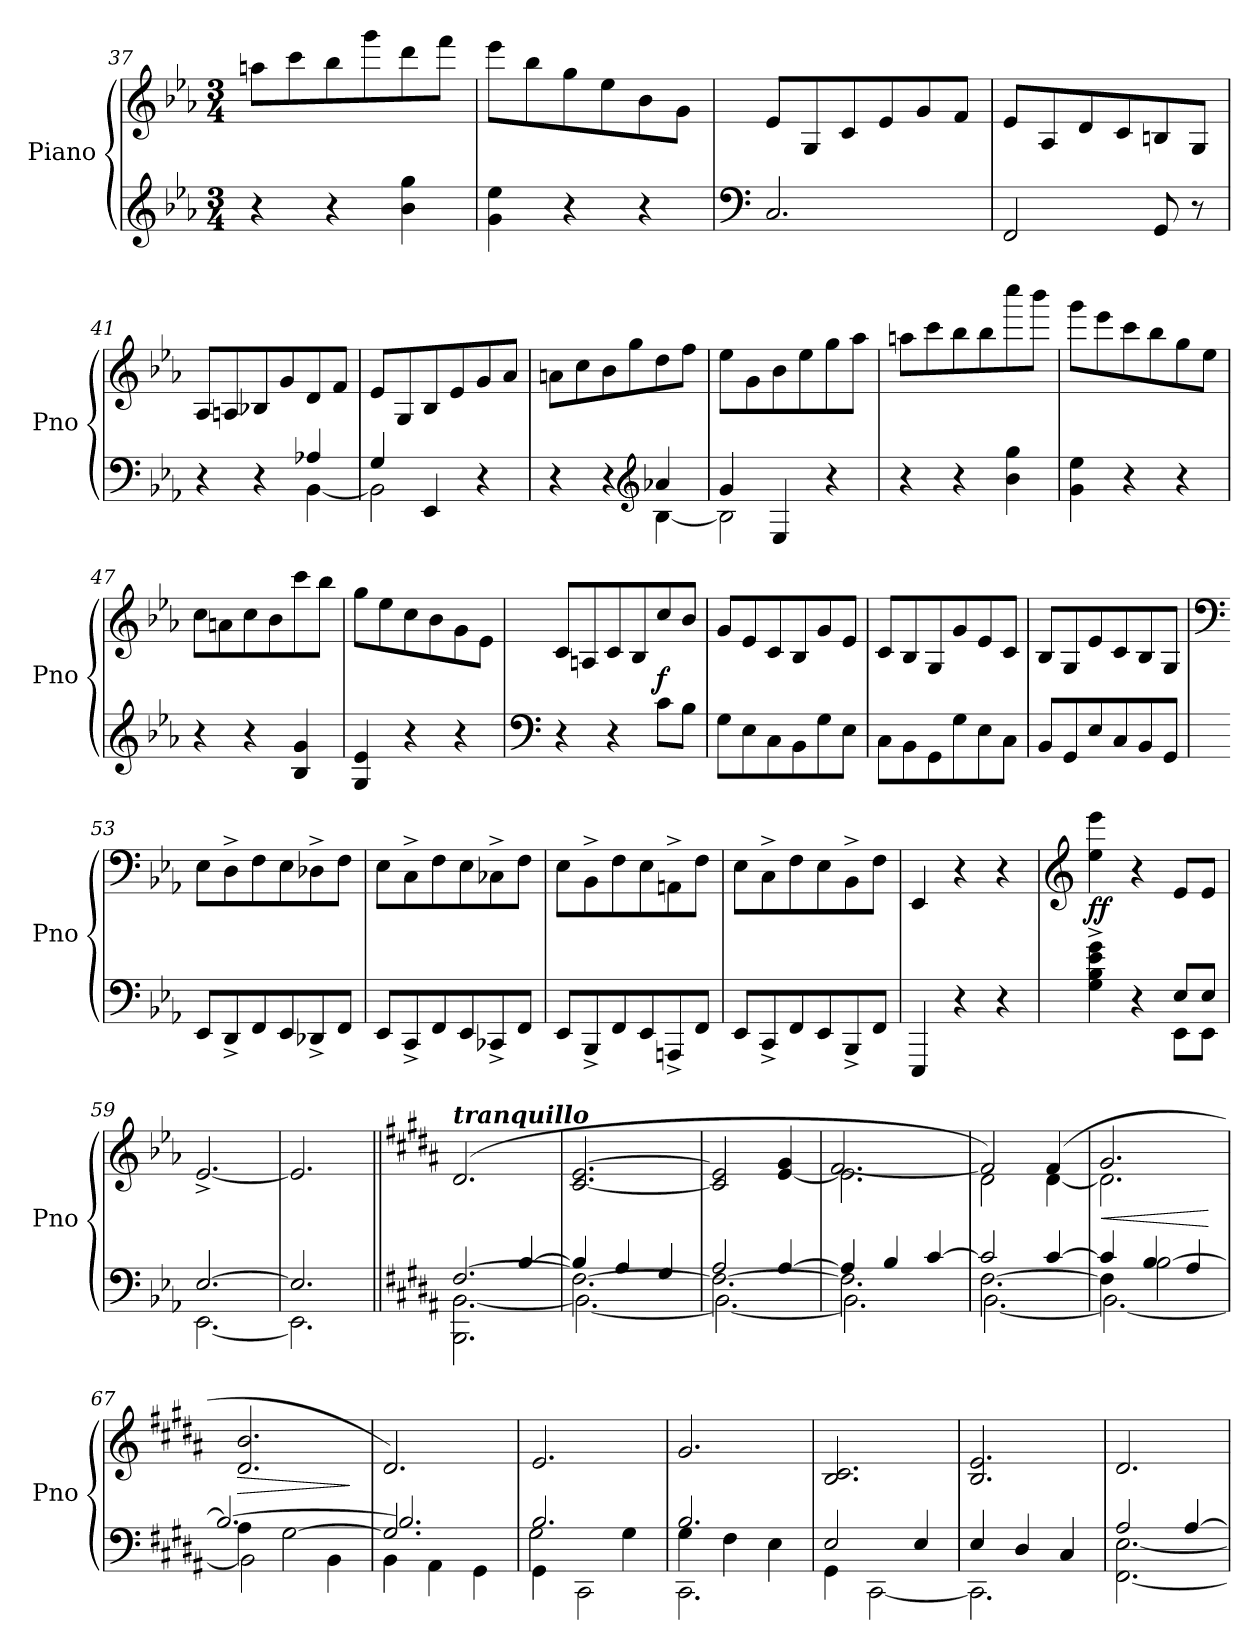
**kern	**kern	**dynam
*part1	*part1	*part1
*staff2	*staff1	*staff1/2
*I"Piano	*	*
*I'Pno	*	*
*clefG2	*clefG2	*
*k[b-e-a-]	*k[b-e-a-]	*
*M3/4	*M3/4	*
=37	=37	=37
4r	8aan\L	.
.	8ccc\	.
4r	8bb-\	.
.	8ggg\	.
4b-\ 4gg\	8ddd\	.
.	8fff\J	.
=38	=38	=38
4g\ 4ee-\	8eee-\L	.
.	8bb-\	.
4r	8gg\	.
.	8ee-\	.
4r	8b-\	.
.	8g\J	.
=39	=39	=39
*clefF4	*	*
2.C/	8e-/L	.
.	8G/	.
.	8c/	.
.	8e-/	.
.	8g/	.
.	8f/J	.
=40	=40	=40
2FF/	8e-/L	.
.	8A-/	.
.	8d/	.
.	8c/	.
8GG/	8Bn/	.
8r	8G/J	.
=41	=41	=41
*^	*	*
4r	2ryy	8A-/L	.
.	.	8An/	.
4r	.	8B-X/	.
.	.	8g/	.
4A-X/	[4BB-\	8d/	.
.	.	8f/J	.
!!LO:LB:g=z
=42	=42	=42	=42
4G/	2BB-\]	8e-/L	.
.	.	8G/	.
4EE-/	.	8B-/	.
.	.	8e-/	.
4r	4ryy	8g/	.
.	.	8a-/J	.
=43	=43	=43	=43
4r	2ryy	8an\L	.
.	.	8cc\	.
4r	.	8b-\	.
.	.	8gg\	.
*clefG2	*	*	*
4a-X/	[4B-\	8dd\	.
.	.	8ff\J	.
=44	=44	=44	=44
4g/	2B-\]	8ee-\L	.
.	.	8g\	.
4E-/	.	8b-\	.
.	.	8ee-\	.
4r	4ryy	8gg\	.
.	.	8aa-\J	.
*v	*v	*	*
=45	=45	=45
4r	8aan\L	.
.	8ccc\	.
4r	8bb-\	.
.	8bb-\	.
4b-\ 4gg\	8cccc\	.
.	8bbb-\J	.
=46	=46	=46
4g\ 4ee-\	8ggg\L	.
.	8eee-\	.
4r	8ccc\	.
.	8bb-\	.
4r	8gg\	.
.	8ee-\J	.
=47	=47	=47
!	!	!LO:DY:b
4r	8cc\L	other-dynamics
.	8an\	.
4r	8cc\	.
.	8b-\	.
4B-/ 4g/	8ccc\	.
.	8bb-\J	.
!!LO:LB:g=z
=48	=48	=48
4G/ 4e-/	8gg\L	.
.	8ee-\	.
4r	8cc\	.
.	8b-\	.
4r	8g\	.
.	8e-\J	.
=49	=49	=49
*clefF4	*	*
4r	8c/L	.
.	8An/	.
4r	8c/	.
.	8B-/	.
!	!	!LO:DY:b
8c\L	8cc/	f
8B-\J	8b-/J	.
=50	=50	=50
8G\L	8g/L	.
8E-\	8e-/	.
8C\	8c/	.
8BB-\	8B-/	.
8G\	8g/	.
8E-\J	8e-/J	.
=51	=51	=51
8C\L	8c/L	.
8BB-\	8B-/	.
8GG\	8G/	.
8G\	8g/	.
8E-\	8e-/	.
8C\J	8c/J	.
=52	=52	=52
8BB-/L	8B-/L	.
8GG/	8G/	.
8E-/	8e-/	.
8C/	8c/	.
8BB-/	8B-/	.
8GG/J	8G/J	.
=53	=53	=53
*	*clefF4	*
8EE-/L	8E-\L	.
8DD^/	8D^\	.
8FF/	8F\	.
8EE-/	8E-\	.
8DD-X^/	8D-X^\	.
8FF/J	8F\J	.
!!LO:LB:g=z
=54	=54	=54
8EE-/L	8E-\L	.
8CC^/	8C^\	.
8FF/	8F\	.
8EE-/	8E-\	.
8CC-X^/	8C-X^\	.
8FF/J	8F\J	.
=55	=55	=55
8EE-/L	8E-\L	.
8BBB-^/	8BB-^\	.
8FF/	8F\	.
8EE-/	8E-\	.
8AAAn^/	8AAn^\	.
8FF/J	8F\J	.
=56	=56	=56
8EE-/L	8E-\L	.
8CC^/	8C^\	.
8FF/	8F\	.
8EE-/	8E-\	.
8BBB-^/	8BB-^\	.
8FF/J	8F\J	.
=57	=57	=57
4EEE-/	4EE-/	.
4r	4r	.
4r	4r	.
=58	=58	=58
*	*clefG2	*
*^	*	*
!	!	!	!LO:DY:b
2ryy	4G\^ 4B-\^ 4e-\^ 4g\^	4ee-\ 4eee-\	ff
.	4r	4r	.
8E-/L	8EE-\L	8e-/L	.
8E-/J	8EE-\J	8e-/J	.
=59	=59	=59	=59
[2.E-/	[2.EE-\	[2.e-^/	.
=60	=60	=60	=60
2.E-/]	2.EE-\]	2.e-/]	.
*v	*v	*	*
=61||	=61||	=61||
*k[f#c#g#d#a#]	*k[f#c#g#d#a#]	*
*^	*	*
*	*^	*	*
!	!	!	!LO:TX:a:Bi:t=tranquillo	!
!	!	!	!	!LO:DY:b
[2.F#/	2.BBB\ [2.BB\	2ryy	(2.d#/	other-dynamics
.	.	[4B/	.	.
!!LO:LB:g=z
=62	=62	=62	=62	=62
2.F#\_	2.BB\_	4B/]	[2.c#/ [2.e/	.
.	.	4A#/	.	.
.	.	4G#/	.	.
=63	=63	=63	=63	=63
2.F#\_	2.BB\_	2A#/	2c#/] 2e/]	.
.	.	[4A#/	[4e/ 4g#/	.
=64	=64	=64	=64	=64
*	*	*	*^	*
2.F#\]	2.BB\]	4A#/]	2.e\]	[2.f#/	.
.	.	4B/	.	.	.
.	.	[4c#/	.	.	.
=65	=65	=65	=65	=65	=65
[2.F#\	[2.BB\	2c#/]	2d#\	2f#/])	.
.	.	[4c#/	(4f#/	[4d#\	.
=66	=66	=66	=66	=66	=66
!	!	!	!	!	!LO:HP:b
4F#\]	2.BB\_	4c#/]	2.g#/	2.d#\]	<
4B/	.	[2B\	.	.	.
4A#/	.	.	.	.	.
*v	*v	*v	*	*	*
*	*v	*v	*
.	.	[
=67	=67	=67
*^	*	*
*	*^	*	*
!	!	!	!	!LO:HP:b
4A#\	2BB\]	2.B/_	2.d#/ 2.b/	>
[2G#\	.	.	.	.
.	4BB\	.	.	.
*v	*v	*v	*	*
.	.	]
=68	=68	=68
*^	*	*
*	*^	*	*
2.G#/]	4BB\	2.B/]	2.d#/)	.
.	4AA#\	.	.	.
.	4GG#\	.	.	.
=69	=69	=69	=69	=69
2.B/	4GG#\	2G#\	2.e/	.
.	2CC#\	.	.	.
.	.	4G#\	.	.
=70	=70	=70	=70	=70
2.B/	2.CC#\	4G#\	2.g#/	.
.	.	4F#\	.	.
.	.	4E\	.	.
*	*v	*v	*	*
=71	=71	=71	=71
2E/	4GG#\	2.B/ 2.c#/	.
.	[2CC#\	.	.
4E/	.	.	.
=72	=72	=72	=72
4E/	2.CC#\]	2.B/ 2.e/	.
4D#/	.	.	.
4C#/	.	.	.
!!LO:PB:g=z
=73	=73	=73	=73
2A#/	[2.FF#\ [2.E\	2.d#/	.
[4A#/	.	.	.
*v	*v	*	*
=	=	=
*-	*-	*-
